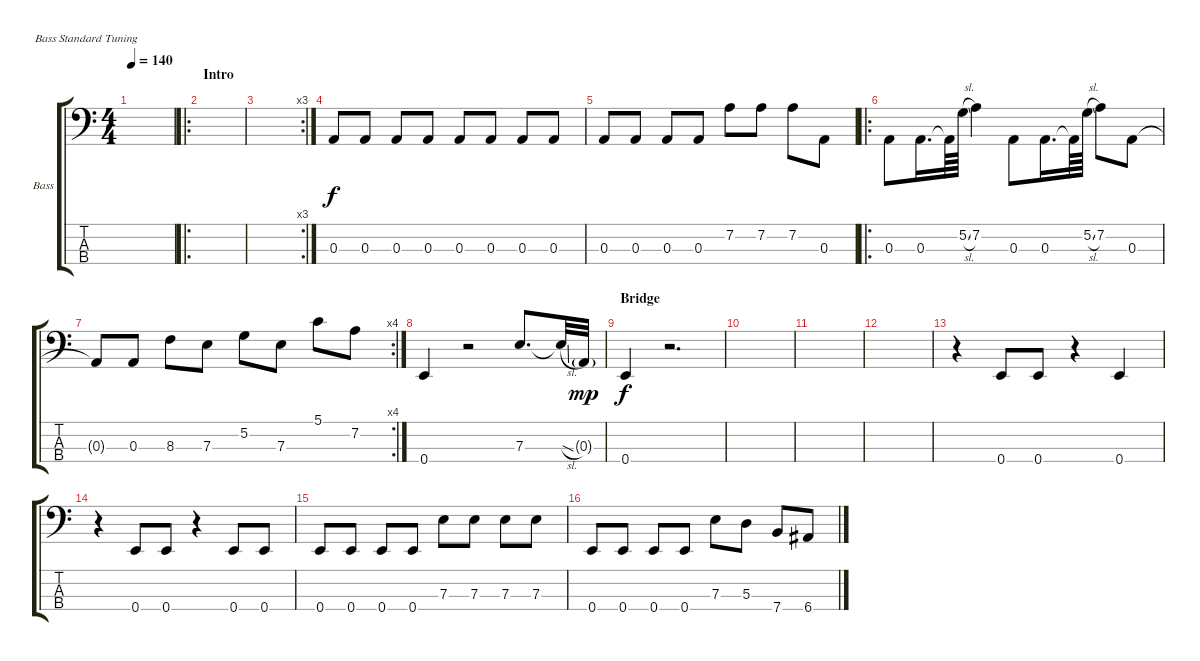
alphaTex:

\defaultSystemsLayout 4
\bracketExtendMode groupsimilarinstruments
\firstSystemTrackNameOrientation horizontal
\otherSystemsTrackNameOrientation horizontal
\track ("Bass" "Bass") {instrument electricbasspick}
\staff {score tabs}
\tuning (G2 D2 A1 E1)
\ts (4 4)
\tempo 140
\clef f4
\ks c
|
\ro
\section ("" "Intro")
\scale
0.485477 |
\rc 3
\scale
0.257261 |
\scale
0.333333 0.3.8 0.3.8 0.3.8 0.3.8 0.3.8 0.3.8 0.3.8 0.3.8 |
\scale
0.333333 0.3.8 0.3.8 0.3.8 0.3.8 7.2.8 7.2.8 7.2.8 0.3.8 |
\ro
\scale
0.333333 0.3.8 0.3.16{d} 0.3{t}.64 5.2{sl}.64 7.2.4 0.3.8 0.3.16{d} 0.3{t}.64 5.2{sl}.64 7.2.8 0.3.8 |
\rc 4
\scale
0.333333 0.3{t}.8 0.3.8 8.3.8 7.3.8 5.2.8 7.3.8 5.1.8 7.2.8 |
\scale
0.333333 0.4.4 r.2 7.3.8{d} 7.3{sl t}.32 0.3{g}.32{dy mp} |
\section ("" "Bridge")
\scale
0.333333 0.4.4{dy f} r.2{d} |
\scale
0.333333 |
\scale
0.333333 |
\scale
0.333333 |
\scale
0.333333 r.4 0.4.8 0.4.8 r.4 0.4.4 |
\scale
0.333333 r.4 0.4.8 0.4.8 r.4 0.4.8 0.4.8 |
\scale
0.333333 0.4.8 0.4.8 0.4.8 0.4.8 7.3.8 7.3.8 7.3.8 7.3.8 |
\scale
0.333333 0.4.8 0.4.8 0.4.8 0.4.8 7.3.8 5.3.8 7.4.8 6.4.8
